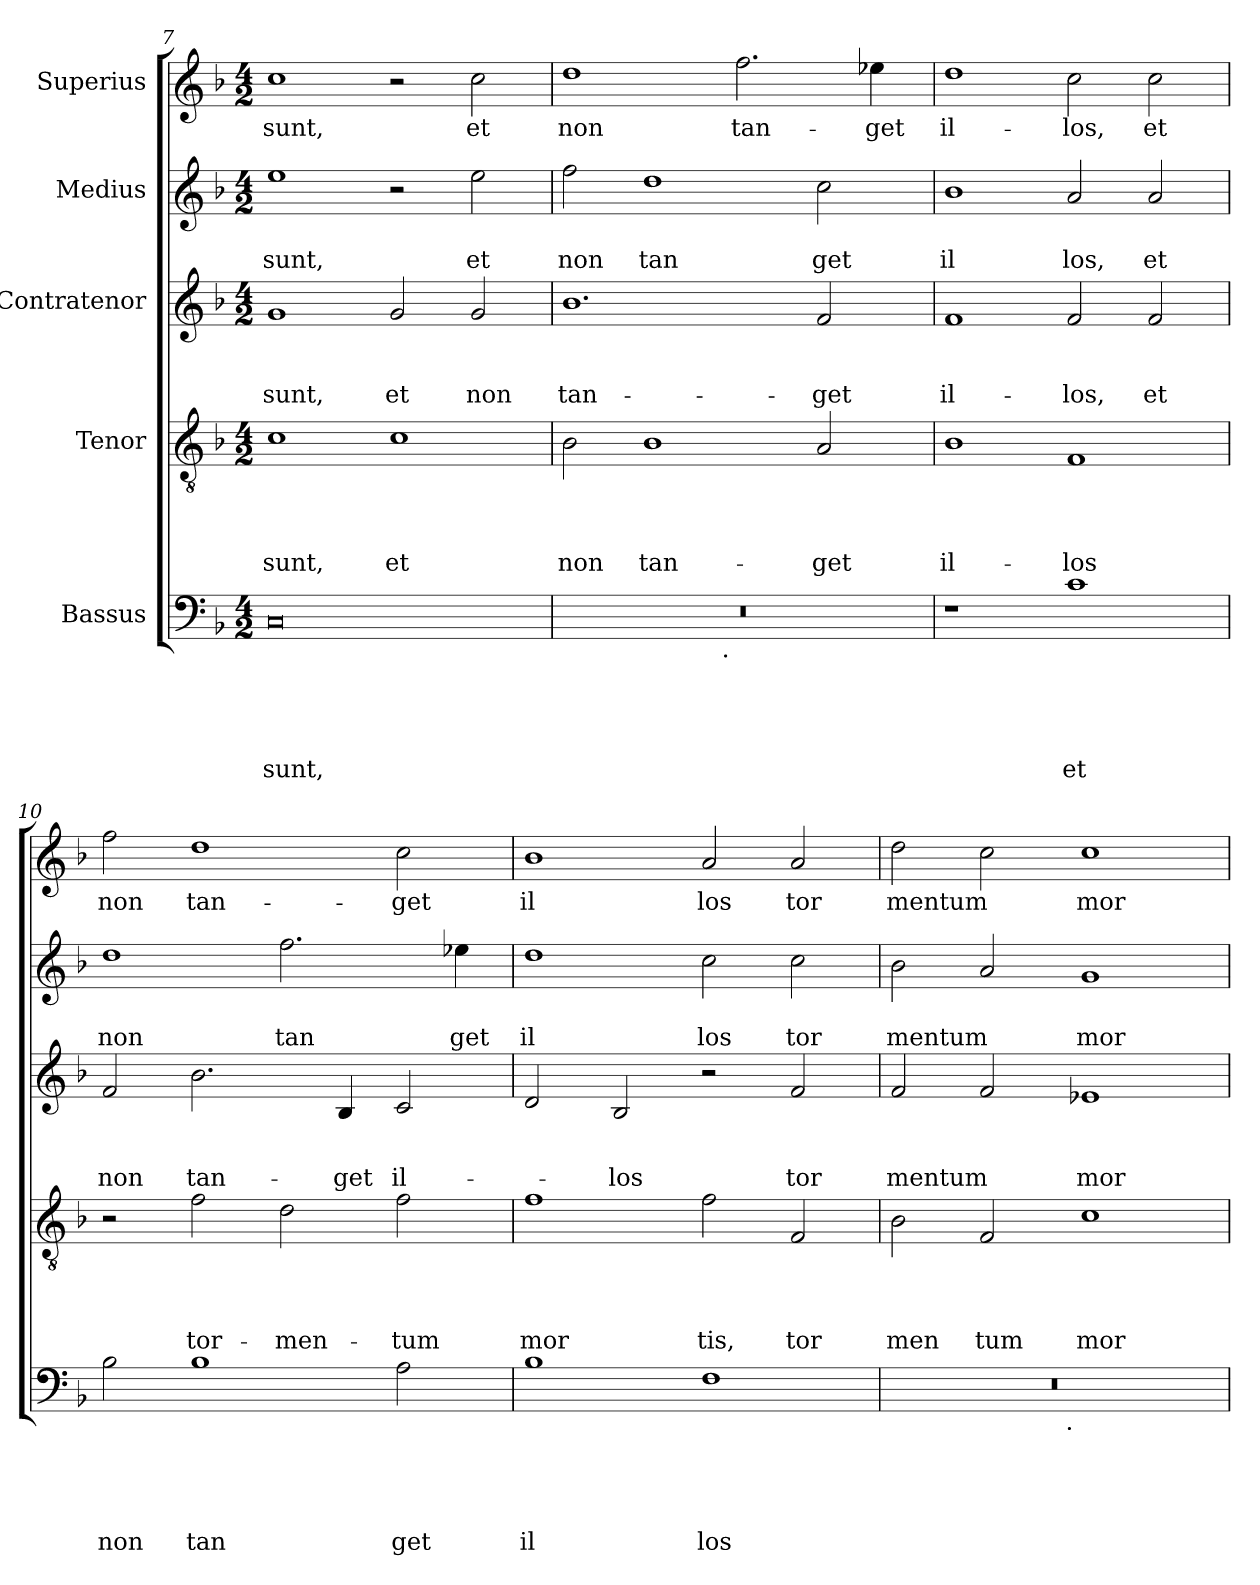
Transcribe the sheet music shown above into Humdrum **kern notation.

**kern	**text	**text	**text	**text	**text	**kern	**text	**text	**text	**text	**kern	**text	**text	**text	**kern	**text	**text	**kern	**text
*part5	*part5	*part5	*part5	*part5	*part5	*part4	*part4	*part4	*part4	*part4	*part3	*part3	*part3	*part3	*part2	*part2	*part2	*part1	*part1
*staff5	*staff5	*staff5	*staff5	*staff5	*staff5	*staff4	*staff4	*staff4	*staff4	*staff4	*staff3	*staff3	*staff3	*staff3	*staff2	*staff2	*staff2	*staff1	*staff1
*I"Bassus	*	*	*	*	*	*I"Tenor	*	*	*	*	*I"Contratenor	*	*	*	*I"Medius	*	*	*I"Superius	*
*clefF4	*	*	*	*	*	*clefGv2	*	*	*	*	*clefG2	*	*	*	*clefG2	*	*	*clefG2	*
*k[b-]	*	*	*	*	*	*k[b-]	*	*	*	*	*k[b-]	*	*	*	*k[b-]	*	*	*k[b-]	*
*F:	*	*	*	*	*	*F:	*	*	*	*	*F:	*	*	*	*F:	*	*	*F:	*
*M4/2	*	*	*	*	*	*M4/2	*	*	*	*	*M4/2	*	*	*	*M4/2	*	*	*M4/2	*
=7	=7	=7	=7	=7	=7	=7	=7	=7	=7	=7	=7	=7	=7	=7	=7	=7	=7	=7	=7
!	!	!	!	!	!LO:LY:b	!	!	!	!	!LO:LY:b	!	!	!	!LO:LY:b	!	!	!LO:LY:b	!	!LO:LY:b
0C	.	.	.	.	sunt,	1c	.	.	.	sunt,	1g	.	.	sunt,	1ee	.	sunt,	1cc	sunt,
!	!	!	!	!	!	!	!	!	!	!LO:LY:b	!	!	!	!LO:LY:b	!	!	!	!	!
.	.	.	.	.	.	1c	.	.	.	et	2g/	.	.	et	2r	.	.	2r	.
!	!	!	!	!	!	!	!	!	!	!	!	!	!	!LO:LY:b	!	!	!LO:LY:b	!	!LO:LY:b
.	.	.	.	.	.	.	.	.	.	.	2g/	.	.	non	2ee\	.	et	2cc\	et
=8	=8	=8	=8	=8	=8	=8	=8	=8	=8	=8	=8	=8	=8	=8	=8	=8	=8	=8	=8
!	!	!	!	!	!	!	!	!	!	!LO:LY:b	!	!	!	!LO:LY:b	!	!	!LO:LY:b	!	!LO:LY:b
*^	*	*	*	*	*	*	*	*	*	*	*	*	*	*	*	*	*	*	*
0r	2ryy	.	.	.	.	.	2B-\	.	.	.	non	1.b-	.	.	tan-	2ff\	.	non	1dd	non
!	!	!	!	!	!	!	!	!	!	!	!LO:LY:b	!	!	!	!	!	!	!LO:LY:b	!	!
.	4...ryy	.	.	.	.	.	1B-	.	.	.	tan-	.	.	.	.	1dd	.	tan	.	.
!	!LO:TX:b:t=.	!	!	!	!	!	!	!	!	!	!	!	!	!	!	!	!	!	!	!
.	1ryy	.	.	.	.	.	.	.	.	.	.	.	.	.	.	.	.	.	.	.
!	!	!	!	!	!	!	!	!	!	!	!	!	!	!	!	!	!	!	!	!LO:LY:b
.	.	.	.	.	.	.	.	.	.	.	.	.	.	.	.	.	.	.	2.ff\	tan-
!	!	!	!	!	!	!	!	!	!	!	!LO:LY:b	!	!	!	!LO:LY:b	!	!	!LO:LY:b	!	!
.	.	.	.	.	.	.	2A/	.	.	.	-get	2f/	.	.	-get	2cc\	.	get	.	.
!	!	!	!	!	!	!	!	!	!	!	!	!	!	!	!	!	!	!	!	!LO:LY:b
.	.	.	.	.	.	.	.	.	.	.	.	.	.	.	.	.	.	.	4ee-X\	-get
.	32ryy	.	.	.	.	.	.	.	.	.	.	.	.	.	.	.	.	.	.	.
=9	=9	=9	=9	=9	=9	=9	=9	=9	=9	=9	=9	=9	=9	=9	=9	=9	=9	=9	=9	=9
!	!	!	!	!	!	!	!	!	!	!	!LO:LY:b	!	!	!	!LO:LY:b	!	!	!LO:LY:b	!	!LO:LY:b
*v	*v	*	*	*	*	*	*	*	*	*	*	*	*	*	*	*	*	*	*	*
1r	.	.	.	.	.	1B-	.	.	.	il-	1f	.	.	il-	1b-	.	il	1dd	il-
!	!	!	!	!	!LO:LY:b	!	!	!	!	!LO:LY:b	!	!	!	!LO:LY:b	!	!	!LO:LY:b	!	!LO:LY:b
1c	.	.	.	.	et	1F	.	.	.	-los	2f/	.	.	-los,	2a/	.	los,	2cc\	-los,
!	!	!	!	!	!	!	!	!	!	!	!	!	!	!LO:LY:b	!	!	!LO:LY:b	!	!LO:LY:b
.	.	.	.	.	.	.	.	.	.	.	2f/	.	.	et	2a/	.	et	2cc\	et
=10	=10	=10	=10	=10	=10	=10	=10	=10	=10	=10	=10	=10	=10	=10	=10	=10	=10	=10	=10
!	!	!	!	!	!LO:LY:b	!	!	!	!	!	!	!	!	!LO:LY:b	!	!	!LO:LY:b	!	!LO:LY:b
2B-\	.	.	.	.	non	2r	.	.	.	.	2f/	.	.	non	1dd	.	non	2ff\	non
!	!	!	!	!	!LO:LY:b	!	!	!	!	!LO:LY:b	!	!	!	!LO:LY:b	!	!	!	!	!LO:LY:b
1B-	.	.	.	.	tan	2f\	.	.	.	tor-	2.b-\	.	.	tan-	.	.	.	1dd	tan-
!	!	!	!	!	!	!	!	!	!	!LO:LY:b	!	!	!	!	!	!	!LO:LY:b	!	!
.	.	.	.	.	.	2d\	.	.	.	-men-	.	.	.	.	2.ff\	.	tan	.	.
!	!	!	!	!	!	!	!	!	!	!	!	!	!	!LO:LY:b	!	!	!	!	!
.	.	.	.	.	.	.	.	.	.	.	4B-/	.	.	-get	.	.	.	.	.
!	!	!	!	!	!LO:LY:b	!	!	!	!	!LO:LY:b	!	!	!	!LO:LY:b	!	!	!	!	!LO:LY:b
2A\	.	.	.	.	get	2f\	.	.	.	-tum	2c/	.	.	il-	.	.	.	2cc\	-get
!	!	!	!	!	!	!	!	!	!	!	!	!	!	!	!	!	!LO:LY:b	!	!
.	.	.	.	.	.	.	.	.	.	.	.	.	.	.	4ee-X\	.	get	.	.
!!LO:PB:g=z
=11	=11	=11	=11	=11	=11	=11	=11	=11	=11	=11	=11	=11	=11	=11	=11	=11	=11	=11	=11
!	!	!	!	!	!LO:LY:b	!	!	!	!	!LO:LY:b	!	!	!	!	!	!	!LO:LY:b	!	!LO:LY:b
1B-	.	.	.	.	il	1f	.	.	.	mor	2d/	.	.	.	1dd	.	il	1b-	il
!	!	!	!	!	!	!	!	!	!	!	!	!	!	!LO:LY:b	!	!	!	!	!
.	.	.	.	.	.	.	.	.	.	.	2B-/	.	.	-los	.	.	.	.	.
!	!	!	!	!	!LO:LY:b	!	!	!	!	!LO:LY:b	!	!	!	!	!	!	!LO:LY:b	!	!LO:LY:b
1F	.	.	.	.	los	2f\	.	.	.	tis,	2r	.	.	.	2cc\	.	los	2a/	los
!	!	!	!	!	!	!	!	!	!	!LO:LY:b	!	!	!	!LO:LY:b	!	!	!LO:LY:b	!	!LO:LY:b
.	.	.	.	.	.	2F/	.	.	.	tor	2f/	.	.	tor	2cc\	.	tor	2a/	tor
=12	=12	=12	=12	=12	=12	=12	=12	=12	=12	=12	=12	=12	=12	=12	=12	=12	=12	=12	=12
!	!	!	!	!	!	!	!	!	!	!LO:LY:b	!	!	!	!LO:LY:b	!	!	!LO:LY:b	!	!LO:LY:b
*^	*	*	*	*	*	*	*	*	*	*	*	*	*	*	*	*	*	*	*
0r	2ryy	.	.	.	.	.	2B-\	.	.	.	men	2f/	.	.	mentum	2b-\	.	mentum	2dd\	mentum
!	!	!	!	!	!	!	!	!	!	!	!LO:LY:b	!	!	!	!	!	!	!	!	!
.	4...ryy	.	.	.	.	.	2F/	.	.	.	tum	2f/	.	.	.	2a/	.	.	2cc\	.
!	!LO:TX:b:t=.	!	!	!	!	!	!	!	!	!	!	!	!	!	!	!	!	!	!	!
.	1ryy	.	.	.	.	.	.	.	.	.	.	.	.	.	.	.	.	.	.	.
!	!	!	!	!	!	!	!	!	!	!	!LO:LY:b	!	!	!	!LO:LY:b	!	!	!LO:LY:b	!	!LO:LY:b
.	.	.	.	.	.	.	1c	.	.	.	mor	1e-X	.	.	mor	1g	.	mor	1cc	mor
.	32ryy	.	.	.	.	.	.	.	.	.	.	.	.	.	.	.	.	.	.	.
*v	*v	*	*	*	*	*	*	*	*	*	*	*	*	*	*	*	*	*	*	*
=	=	=	=	=	=	=	=	=	=	=	=	=	=	=	=	=	=	=	=
*-	*-	*-	*-	*-	*-	*-	*-	*-	*-	*-	*-	*-	*-	*-	*-	*-	*-	*-	*-
